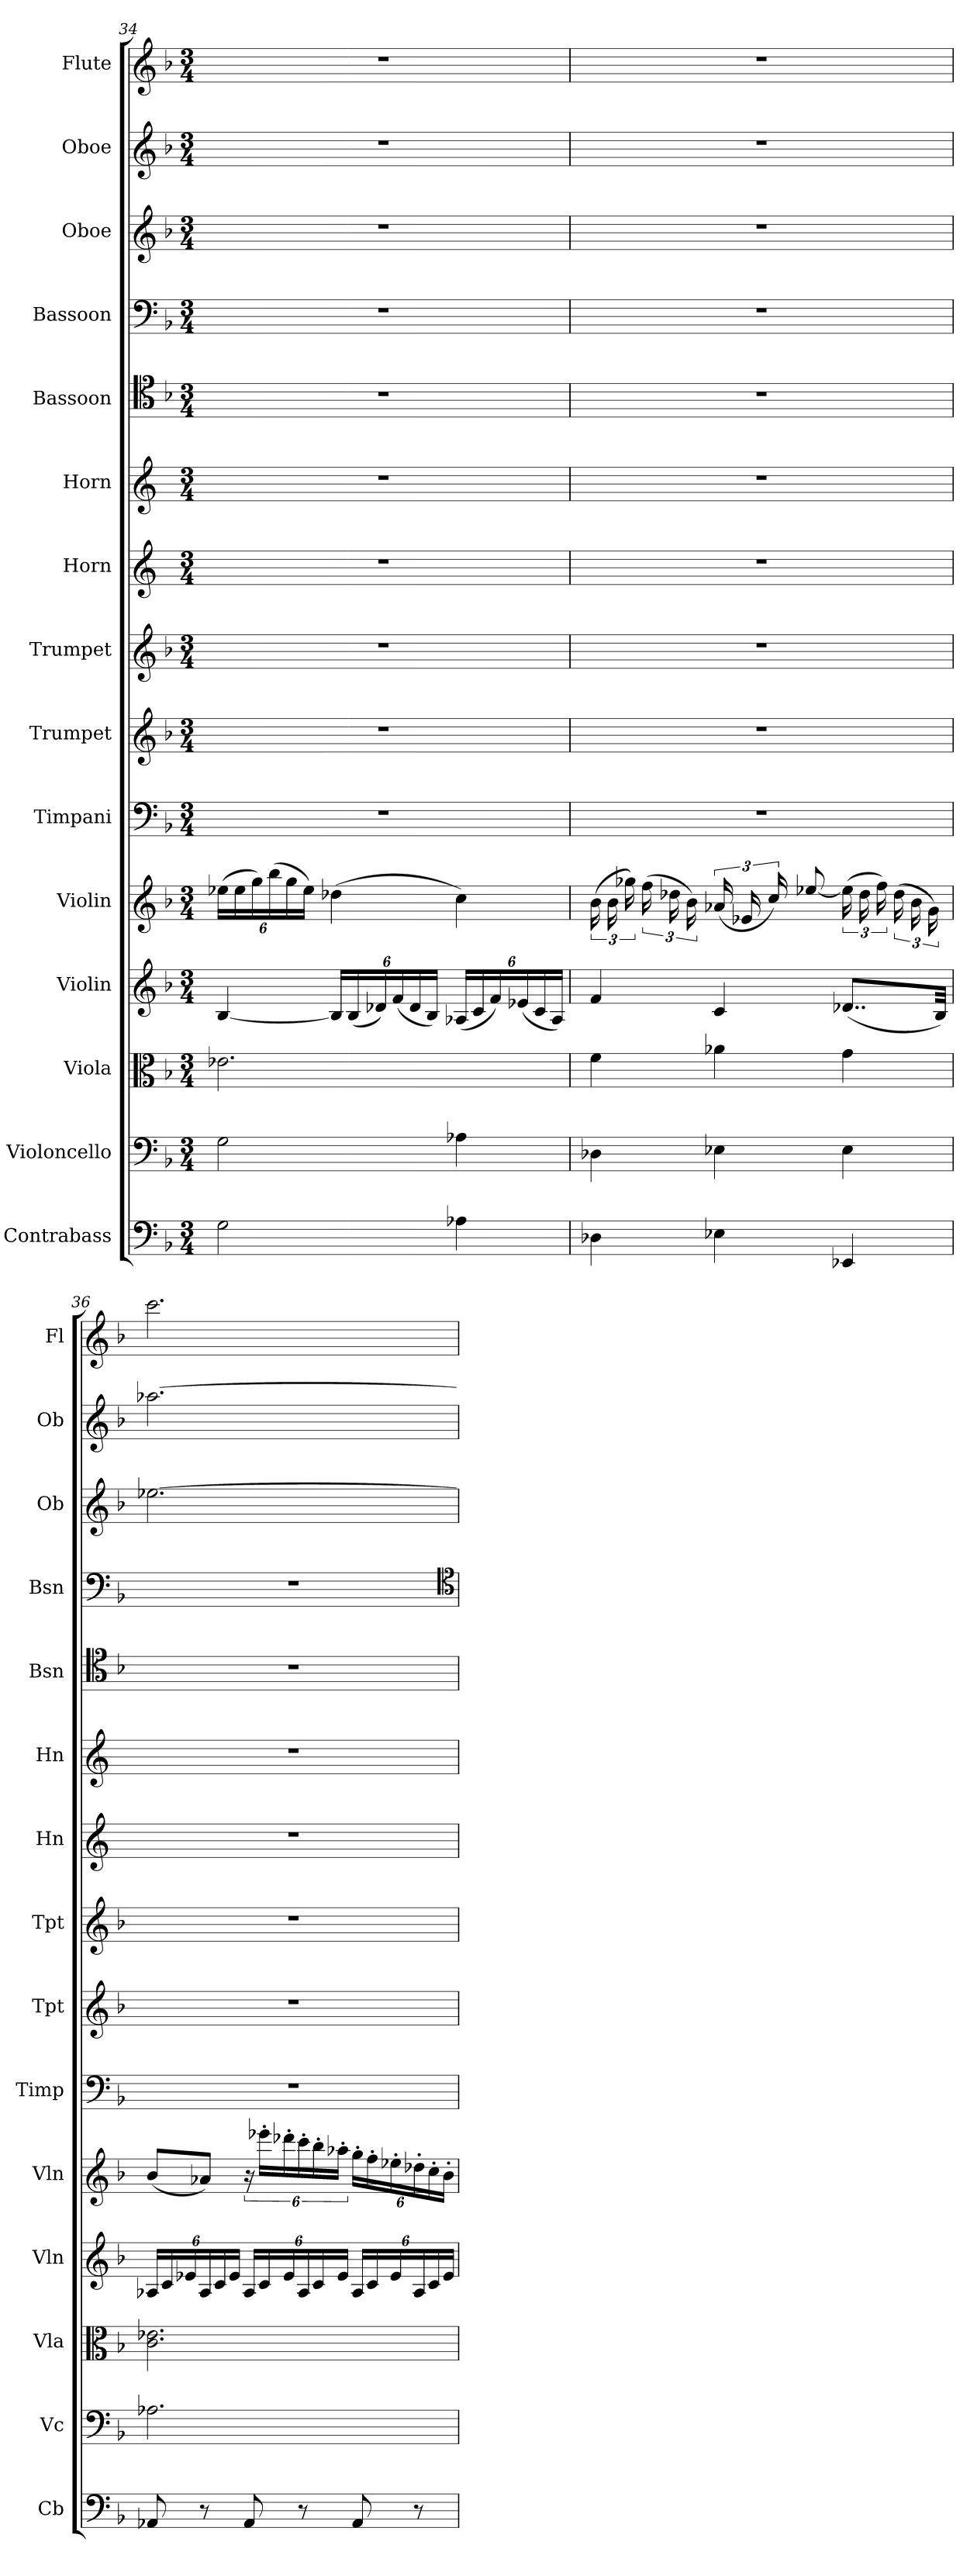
**kern	**kern	**kern	**kern	**kern	**kern	**kern	**kern	**kern	**kern	**kern	**kern	**kern	**kern	**kern
*part15	*part14	*part13	*part12	*part11	*part10	*part9	*part8	*part7	*part6	*part5	*part4	*part3	*part2	*part1
*staff15	*staff14	*staff13	*staff12	*staff11	*staff10	*staff9	*staff8	*staff7	*staff6	*staff5	*staff4	*staff3	*staff2	*staff1
*I"Contrabass	*I"Violoncello	*I"Viola	*I"Violin	*I"Violin	*I"Timpani	*I"Trumpet	*I"Trumpet	*I"Horn	*I"Horn	*I"Bassoon	*I"Bassoon	*I"Oboe	*I"Oboe	*I"Flute
*I'Cb	*I'Vc	*I'Vla	*I'Vln	*I'Vln	*I'Timp	*I'Tpt	*I'Tpt	*I'Hn	*I'Hn	*I'Bsn	*I'Bsn	*I'Ob	*I'Ob	*I'Fl
*clefF4	*clefF4	*clefC3	*clefG2	*clefG2	*clefF4	*clefG2	*clefG2	*clefG2	*clefG2	*clefC4	*clefF4	*clefG2	*clefG2	*clefG2
*k[b-]	*k[b-]	*k[b-]	*k[b-]	*k[b-]	*k[b-]	*k[b-]	*k[b-]	*k[]	*k[]	*k[b-]	*k[b-]	*k[b-]	*k[b-]	*k[b-]
*M3/4	*M3/4	*M3/4	*M3/4	*M3/4	*M3/4	*M3/4	*M3/4	*M3/4	*M3/4	*M3/4	*M3/4	*M3/4	*M3/4	*M3/4
=34	=34	=34	=34	=34	=34	=34	=34	=34	=34	=34	=34	=34	=34	=34
2G\	2G\	2.e-X\	[4B-/	(24ee-X\LL	2.r	2.r	2.r	2.r	2.r	2.r	2.r	2.r	2.r	2.r
.	.	.	.	24ee-\	.	.	.	.	.	.	.	.	.	.
.	.	.	.	24gg\)	.	.	.	.	.	.	.	.	.	.
.	.	.	.	(24bb-\	.	.	.	.	.	.	.	.	.	.
.	.	.	.	24gg\	.	.	.	.	.	.	.	.	.	.
.	.	.	.	24ee-\JJ)	.	.	.	.	.	.	.	.	.	.
.	.	.	24B-/LL]	(4dd-X\	.	.	.	.	.	.	.	.	.	.
.	.	.	(24B-/	.	.	.	.	.	.	.	.	.	.	.
.	.	.	24d-X/)	.	.	.	.	.	.	.	.	.	.	.
.	.	.	(24f/	.	.	.	.	.	.	.	.	.	.	.
.	.	.	24d-/	.	.	.	.	.	.	.	.	.	.	.
.	.	.	24B-/JJ)	.	.	.	.	.	.	.	.	.	.	.
4A-X\	4A-X\	.	(24A-X/LL	4cc\)	.	.	.	.	.	.	.	.	.	.
.	.	.	24c/	.	.	.	.	.	.	.	.	.	.	.
.	.	.	24f/)	.	.	.	.	.	.	.	.	.	.	.
.	.	.	(24e-X/	.	.	.	.	.	.	.	.	.	.	.
.	.	.	24c/	.	.	.	.	.	.	.	.	.	.	.
.	.	.	24A-/JJ)	.	.	.	.	.	.	.	.	.	.	.
=35	=35	=35	=35	=35	=35	=35	=35	=35	=35	=35	=35	=35	=35	=35
4D-X\	4D-X\	4f\	4f/	(24b-\	2.r	2.r	2.r	2.r	2.r	2.r	2.r	2.r	2.r	2.r
.	.	.	.	24b-\	.	.	.	.	.	.	.	.	.	.
.	.	.	.	24gg-X\)	.	.	.	.	.	.	.	.	.	.
.	.	.	.	(24ff\	.	.	.	.	.	.	.	.	.	.
.	.	.	.	24dd-X\	.	.	.	.	.	.	.	.	.	.
.	.	.	.	24b-\)	.	.	.	.	.	.	.	.	.	.
4E-X\	4E-X\	4a-X\	4c/	(24a-X/	.	.	.	.	.	.	.	.	.	.
.	.	.	.	24e-X/	.	.	.	.	.	.	.	.	.	.
.	.	.	.	24cc/)	.	.	.	.	.	.	.	.	.	.
.	.	.	.	[8ee-X/	.	.	.	.	.	.	.	.	.	.
4EE-X/	4E-\	4g\	(8..d-X/L	(24ee-\]	.	.	.	.	.	.	.	.	.	.
.	.	.	.	24dd-\	.	.	.	.	.	.	.	.	.	.
.	.	.	.	24ff\)	.	.	.	.	.	.	.	.	.	.
.	.	.	.	(24dd-\	.	.	.	.	.	.	.	.	.	.
.	.	.	.	24b-\	.	.	.	.	.	.	.	.	.	.
.	.	.	.	24g\)	.	.	.	.	.	.	.	.	.	.
.	.	.	32B-/Jkk)	.	.	.	.	.	.	.	.	.	.	.
=36	=36	=36	=36	=36	=36	=36	=36	=36	=36	=36	=36	=36	=36	=36
8AA-X/	2.A-X\	2.c\ 2.e-X\	24A-X/LL	(8b-/L	2.r	2.r	2.r	2.r	2.r	2.r	2.r	[2.ee-X\	[2.aa-X\	2.ccc\
.	.	.	24c/	.	.	.	.	.	.	.	.	.	.	.
.	.	.	24e-X/	.	.	.	.	.	.	.	.	.	.	.
8r	.	.	24A-/	8a-X/J)	.	.	.	.	.	.	.	.	.	.
.	.	.	24c/	.	.	.	.	.	.	.	.	.	.	.
.	.	.	24e-/JJ	.	.	.	.	.	.	.	.	.	.	.
8AA-/	.	.	24A-/LL	24r	.	.	.	.	.	.	.	.	.	.
.	.	.	24c/	24eee-X'\LL	.	.	.	.	.	.	.	.	.	.
.	.	.	24e-/	24ddd-X'\	.	.	.	.	.	.	.	.	.	.
8r	.	.	24A-/	24ccc'\	.	.	.	.	.	.	.	.	.	.
.	.	.	24c/	24bb-'\	.	.	.	.	.	.	.	.	.	.
.	.	.	24e-/JJ	24aa-X'\JJ	.	.	.	.	.	.	.	.	.	.
8AA-/	.	.	24A-/LL	24gg'\LL	.	.	.	.	.	.	.	.	.	.
.	.	.	24c/	24ff'\	.	.	.	.	.	.	.	.	.	.
.	.	.	24e-/	24ee-X'\	.	.	.	.	.	.	.	.	.	.
8r	.	.	24A-/	24dd-X'\	.	.	.	.	.	.	.	.	.	.
.	.	.	24c/	24cc'\	.	.	.	.	.	.	.	.	.	.
.	.	.	24e-/JJ	24b-'\JJ	.	.	.	.	.	.	.	.	.	.
*	*	*	*	*	*	*	*	*	*	*	*clefC4	*	*	*
=	=	=	=	=	=	=	=	=	=	=	=	=	=	=
*-	*-	*-	*-	*-	*-	*-	*-	*-	*-	*-	*-	*-	*-	*-
